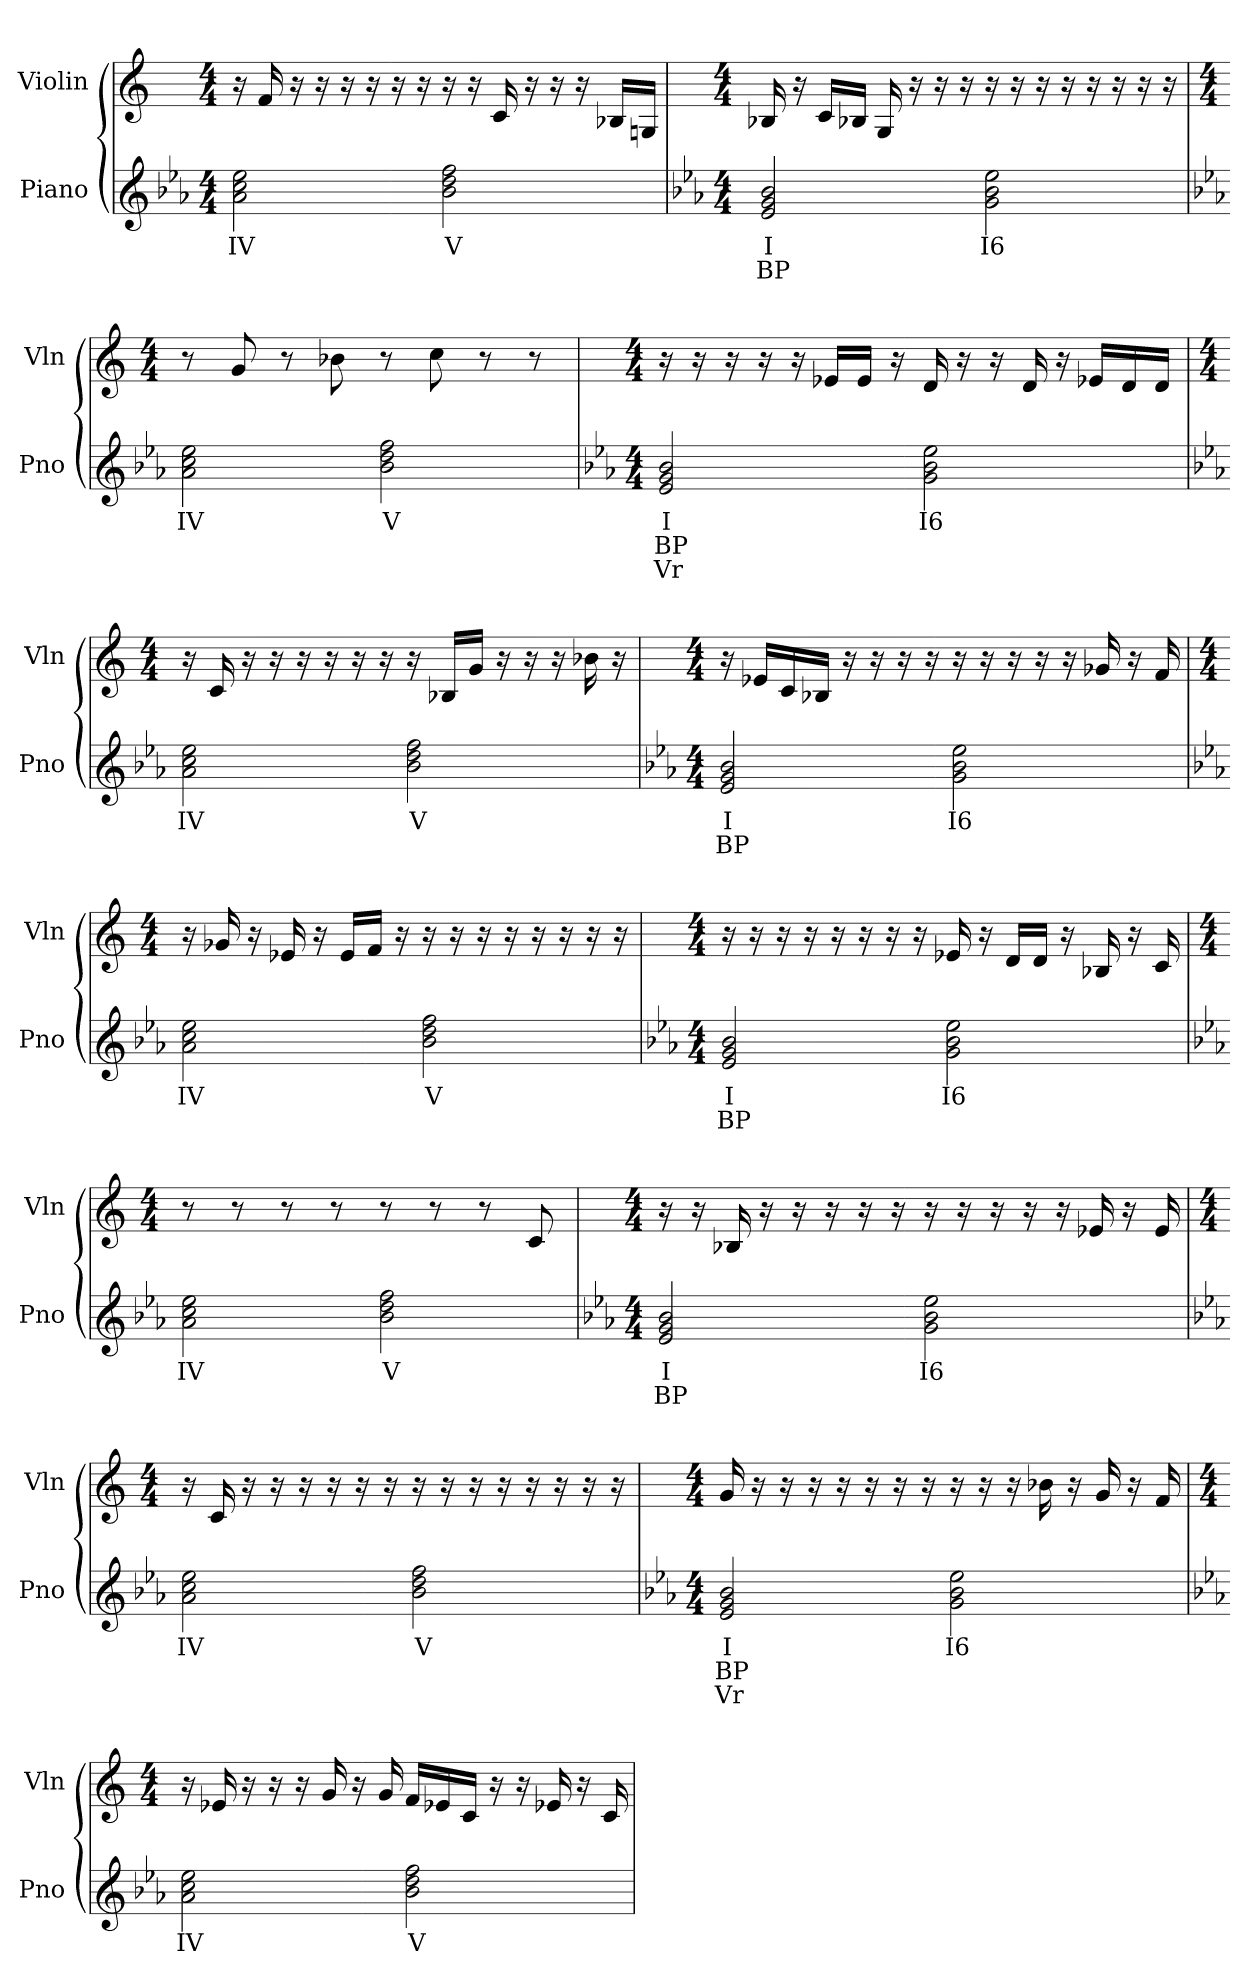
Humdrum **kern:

**kern	**text	**text	**text	**kern
*part2	*part2	*part2	*part2	*part1
*staff2	*staff2	*staff2	*staff2	*staff1
*I"Piano	*	*	*	*I"Violin
*I'Pno	*	*	*	*I'Vln
*k[b-e-a-]	*	*	*	*
*E-:	*	*	*	*
*M4/4	*	*	*	*M4/4
=	=	=	=	=
2a- 2cc 2ee-	IV	.	.	16r
.	.	.	.	16f
.	.	.	.	16r
.	.	.	.	16r
.	.	.	.	16r
.	.	.	.	16r
.	.	.	.	16r
.	.	.	.	16r
2b- 2dd 2ff	V	.	.	16r
.	.	.	.	16r
.	.	.	.	16c
.	.	.	.	16r
.	.	.	.	16r
.	.	.	.	16r
.	.	.	.	16B-XLL
.	.	.	.	16GnJJ
=	=	=	=	=
*k[b-e-a-]	*	*	*	*
*E-:	*	*	*	*
*M4/4	*	*	*	*M4/4
2e- 2g 2b-	I	BP	.	16B-X
.	.	.	.	16r
.	.	.	.	16cLL
.	.	.	.	16B-XJJ
.	.	.	.	16G
.	.	.	.	16r
.	.	.	.	16r
.	.	.	.	16r
2g 2b- 2ee-	I6	.	.	16r
.	.	.	.	16r
.	.	.	.	16r
.	.	.	.	16r
.	.	.	.	16r
.	.	.	.	16r
.	.	.	.	16r
.	.	.	.	16r
=	=	=	=	=
*k[b-e-a-]	*	*	*	*
*E-:	*	*	*	*
*	*	*	*	*M4/4
2a- 2cc 2ee-	IV	.	.	8r
.	.	.	.	8g
.	.	.	.	8r
.	.	.	.	8b-X
2b- 2dd 2ff	V	.	.	8r
.	.	.	.	8cc
.	.	.	.	8r
.	.	.	.	8r
=	=	=	=	=
*k[b-e-a-]	*	*	*	*
*E-:	*	*	*	*
*M4/4	*	*	*	*M4/4
2e- 2g 2b-	I	BP	Vr	16r
.	.	.	.	16r
.	.	.	.	16r
.	.	.	.	16r
.	.	.	.	16r
.	.	.	.	16e-XLL
.	.	.	.	16e-JJ
.	.	.	.	16r
2g 2b- 2ee-	I6	.	.	16d
.	.	.	.	16r
.	.	.	.	16r
.	.	.	.	16d
.	.	.	.	16r
.	.	.	.	16e-XLL
.	.	.	.	16d
.	.	.	.	16dJJ
=	=	=	=	=
*k[b-e-a-]	*	*	*	*
*E-:	*	*	*	*
*	*	*	*	*M4/4
2a- 2cc 2ee-	IV	.	.	16r
.	.	.	.	16c
.	.	.	.	16r
.	.	.	.	16r
.	.	.	.	16r
.	.	.	.	16r
.	.	.	.	16r
.	.	.	.	16r
2b- 2dd 2ff	V	.	.	16r
.	.	.	.	16B-XLL
.	.	.	.	16gJJ
.	.	.	.	16r
.	.	.	.	16r
.	.	.	.	16r
.	.	.	.	16b-X
.	.	.	.	16r
=	=	=	=	=
*k[b-e-a-]	*	*	*	*
*E-:	*	*	*	*
*M4/4	*	*	*	*M4/4
2e- 2g 2b-	I	BP	.	16r
.	.	.	.	16e-XLL
.	.	.	.	16c
.	.	.	.	16B-XJJ
.	.	.	.	16r
.	.	.	.	16r
.	.	.	.	16r
.	.	.	.	16r
2g 2b- 2ee-	I6	.	.	16r
.	.	.	.	16r
.	.	.	.	16r
.	.	.	.	16r
.	.	.	.	16r
.	.	.	.	16g-X
.	.	.	.	16r
.	.	.	.	16f
=	=	=	=	=
*k[b-e-a-]	*	*	*	*
*E-:	*	*	*	*
*	*	*	*	*M4/4
2a- 2cc 2ee-	IV	.	.	16r
.	.	.	.	16g-X
.	.	.	.	16r
.	.	.	.	16e-X
.	.	.	.	16r
.	.	.	.	16e-LL
.	.	.	.	16fJJ
.	.	.	.	16r
2b- 2dd 2ff	V	.	.	16r
.	.	.	.	16r
.	.	.	.	16r
.	.	.	.	16r
.	.	.	.	16r
.	.	.	.	16r
.	.	.	.	16r
.	.	.	.	16r
=	=	=	=	=
*k[b-e-a-]	*	*	*	*
*E-:	*	*	*	*
*M4/4	*	*	*	*M4/4
2e- 2g 2b-	I	BP	.	16r
.	.	.	.	16r
.	.	.	.	16r
.	.	.	.	16r
.	.	.	.	16r
.	.	.	.	16r
.	.	.	.	16r
.	.	.	.	16r
2g 2b- 2ee-	I6	.	.	16e-X
.	.	.	.	16r
.	.	.	.	16dLL
.	.	.	.	16dJJ
.	.	.	.	16r
.	.	.	.	16B-X
.	.	.	.	16r
.	.	.	.	16c
=	=	=	=	=
*k[b-e-a-]	*	*	*	*
*E-:	*	*	*	*
*	*	*	*	*M4/4
2a- 2cc 2ee-	IV	.	.	8r
.	.	.	.	8r
.	.	.	.	8r
.	.	.	.	8r
2b- 2dd 2ff	V	.	.	8r
.	.	.	.	8r
.	.	.	.	8r
.	.	.	.	8c
=	=	=	=	=
*k[b-e-a-]	*	*	*	*
*E-:	*	*	*	*
*M4/4	*	*	*	*M4/4
2e- 2g 2b-	I	BP	.	16r
.	.	.	.	16r
.	.	.	.	16B-X
.	.	.	.	16r
.	.	.	.	16r
.	.	.	.	16r
.	.	.	.	16r
.	.	.	.	16r
2g 2b- 2ee-	I6	.	.	16r
.	.	.	.	16r
.	.	.	.	16r
.	.	.	.	16r
.	.	.	.	16r
.	.	.	.	16e-X
.	.	.	.	16r
.	.	.	.	16e-
=	=	=	=	=
*k[b-e-a-]	*	*	*	*
*E-:	*	*	*	*
*	*	*	*	*M4/4
2a- 2cc 2ee-	IV	.	.	16r
.	.	.	.	16c
.	.	.	.	16r
.	.	.	.	16r
.	.	.	.	16r
.	.	.	.	16r
.	.	.	.	16r
.	.	.	.	16r
2b- 2dd 2ff	V	.	.	16r
.	.	.	.	16r
.	.	.	.	16r
.	.	.	.	16r
.	.	.	.	16r
.	.	.	.	16r
.	.	.	.	16r
.	.	.	.	16r
=	=	=	=	=
*k[b-e-a-]	*	*	*	*
*E-:	*	*	*	*
*M4/4	*	*	*	*M4/4
2e- 2g 2b-	I	BP	Vr	16g
.	.	.	.	16r
.	.	.	.	16r
.	.	.	.	16r
.	.	.	.	16r
.	.	.	.	16r
.	.	.	.	16r
.	.	.	.	16r
2g 2b- 2ee-	I6	.	.	16r
.	.	.	.	16r
.	.	.	.	16r
.	.	.	.	16b-X
.	.	.	.	16r
.	.	.	.	16g
.	.	.	.	16r
.	.	.	.	16f
=	=	=	=	=
*k[b-e-a-]	*	*	*	*
*E-:	*	*	*	*
*	*	*	*	*M4/4
2a- 2cc 2ee-	IV	.	.	16r
.	.	.	.	16e-X
.	.	.	.	16r
.	.	.	.	16r
.	.	.	.	16r
.	.	.	.	16g
.	.	.	.	16r
.	.	.	.	16g
2b- 2dd 2ff	V	.	.	16fLL
.	.	.	.	16e-X
.	.	.	.	16cJJ
.	.	.	.	16r
.	.	.	.	16r
.	.	.	.	16e-X
.	.	.	.	16r
.	.	.	.	16c
=	=	=	=	=
*-	*-	*-	*-	*-
